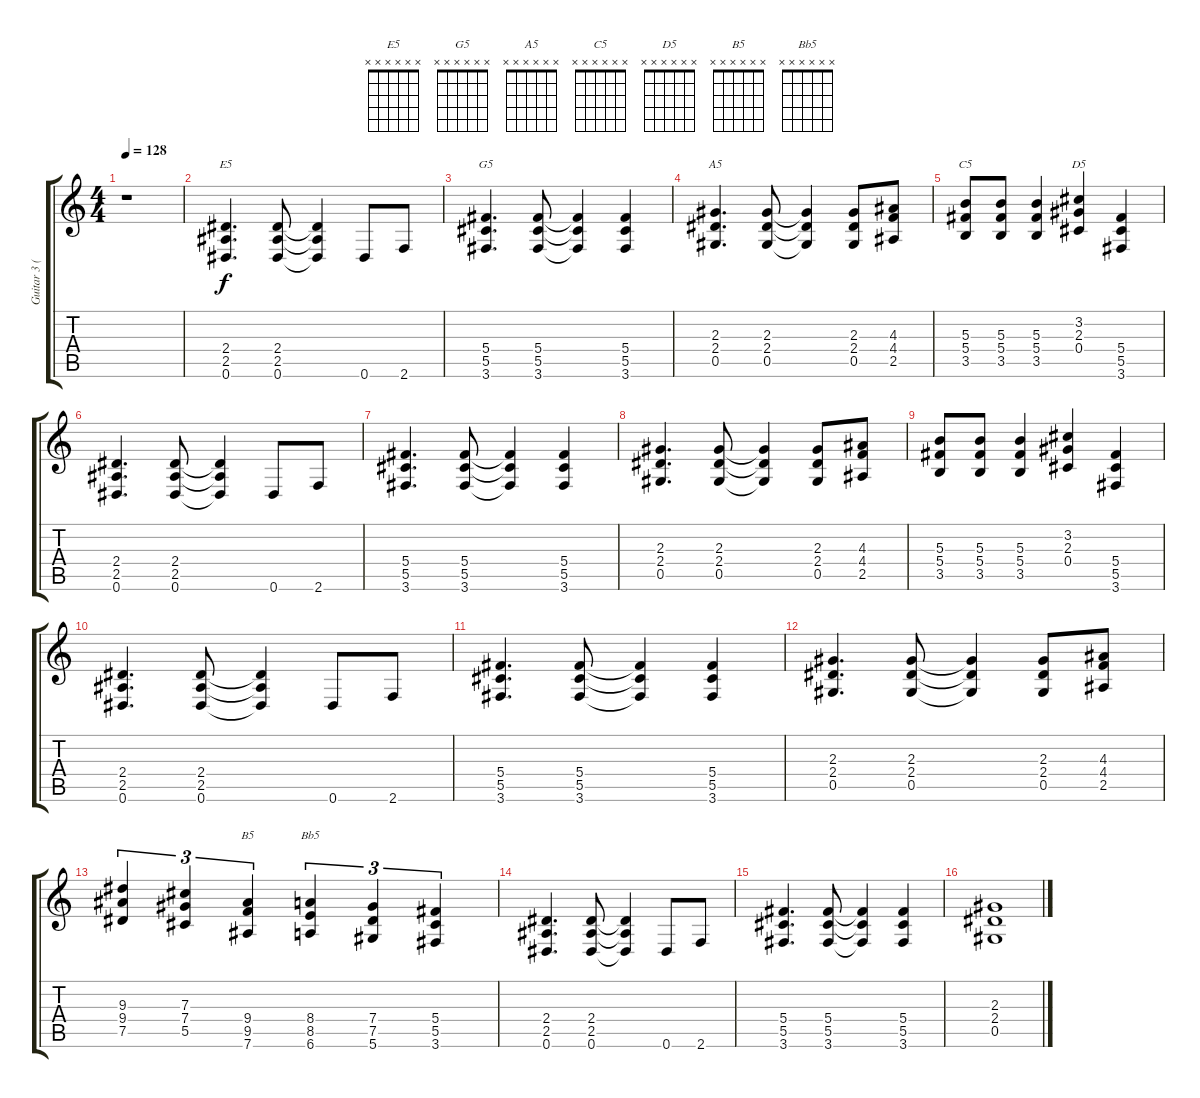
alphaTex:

\track ("Guitar 3 (Slash)" "Guitar 3 (") {instrument electricguitarjazz}
\staff {score tabs}
\tuning (Eb4 Bb3 Gb3 Db3 Ab2 Eb2) {hide}
\chord ("E5" x x x x x x)
\chord ("G5" x x x x x x)
\chord ("A5" x x x x x x)
\chord ("C5" x x x x x x)
\chord ("D5" x x x x x x)
\chord ("B5" x x x x x x)
\chord ("Bb5" x x x x x x)
\ts (4 4)
\tempo 128
\clef g2
\ks c
r.1{dy f} |
(2.4 2.5 0.6).4{d ch "E5" instrument overdrivenguitar} (2.4 2.5 0.6).8 (2.4{t} 2.5{t} 0.6{t}).4 0.6.8 2.6.8 |
(5.4 5.5 3.6).4{d ch "G5"} (5.4 5.5 3.6).8 (5.4{t} 5.5{t} 3.6{t}).4 (5.4 5.5 3.6).4 |
(2.3 2.4 0.5).4{d ch "A5"} (2.3 2.4 0.5).8 (2.3{t} 2.4{t} 0.5{t}).4 (2.3 2.4 0.5).8 (4.3 4.4 2.5).8 |
(5.3 5.4 3.5).8{ch "C5"} (5.3 5.4 3.5).8 (5.3 5.4 3.5).4 (3.2 2.3 0.4).4{ch "D5"} (5.4 5.5 3.6).4 |
(2.4 2.5 0.6).4{d} (2.4 2.5 0.6).8 (2.4{t} 2.5{t} 0.6{t}).4 0.6.8 2.6.8 |
(5.4 5.5 3.6).4{d} (5.4 5.5 3.6).8 (5.4{t} 5.5{t} 3.6{t}).4 (5.4 5.5 3.6).4 |
(2.3 2.4 0.5).4{d} (2.3 2.4 0.5).8 (2.3{t} 2.4{t} 0.5{t}).4 (2.3 2.4 0.5).8 (4.3 4.4 2.5).8 |
(5.3 5.4 3.5).8 (5.3 5.4 3.5).8 (5.3 5.4 3.5).4 (3.2 2.3 0.4).4 (5.4 5.5 3.6).4 |
(2.4 2.5 0.6).4{d} (2.4 2.5 0.6).8 (2.4{t} 2.5{t} 0.6{t}).4 0.6.8 2.6.8 |
(5.4 5.5 3.6).4{d} (5.4 5.5 3.6).8 (5.4{t} 5.5{t} 3.6{t}).4 (5.4 5.5 3.6).4 |
(2.3 2.4 0.5).4{d} (2.3 2.4 0.5).8 (2.3{t} 2.4{t} 0.5{t}).4 (2.3 2.4 0.5).8 (4.3 4.4 2.5).8 |
(9.3 9.4 7.5).4{tu (3 2)} (7.3 7.4 5.5).4{tu (3 2)} (9.4 9.5 7.6).4{tu (3 2) ch "B5"} (8.4 8.5 6.6).4{tu (3 2) ch "Bb5"} (7.4 7.5 5.6).4{tu (3 2)} (5.4 5.5 3.6).4{tu (3 2)} |
(2.4 2.5 0.6).4{d} (2.4 2.5 0.6).8 (2.4{t} 2.5{t} 0.6{t}).4 0.6.8 2.6.8 |
(5.4 5.5 3.6).4{d} (5.4 5.5 3.6).8 (5.4{t} 5.5{t} 3.6{t}).4 (5.4 5.5 3.6).4 |
(2.3 2.4 0.5).1
